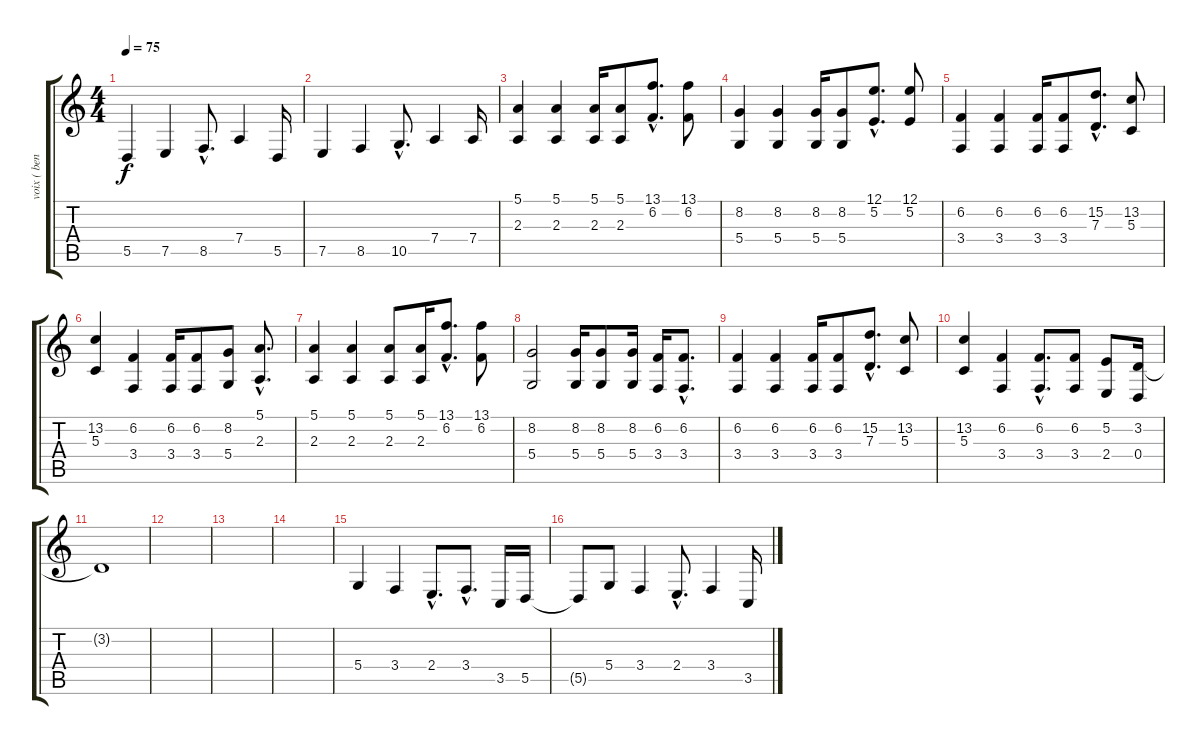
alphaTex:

\track ("voix ( benoit )" "voix ( ben") {instrument lead5charang}
\staff {score tabs}
\tuning (E4 B3 G3 D3 A2 E2) {hide}
\ts (4 4)
\tempo 75
\clef g2
\ks c
5.5.4{dy f} 7.5.4 8.5{hac}.8{d} 7.4.4 5.5.16 |
7.5.4 8.5.4 10.5{hac}.8{d} 7.4.4 7.4.16 |
(5.1 2.3).4 (5.1 2.3).4 (5.1 2.3).16 (5.1 2.3).8 (13.1{hac} 6.2{hac}).8{d} (13.1 6.2).8 |
(8.2 5.4).4 (8.2 5.4).4 (8.2 5.4).16 (8.2 5.4).8 (12.1{hac} 5.2{hac}).8{d} (12.1 5.2).8 |
(6.2 3.4).4 (6.2 3.4).4 (6.2 3.4).16 (6.2 3.4).8 (15.2{hac} 7.3{hac}).8{d} (13.2 5.3).8 |
(13.2 5.3).4 (6.2 3.4).4 (6.2 3.4).16 (6.2 3.4).8 (8.2 5.4).8 (5.1{hac} 2.3{hac}).8{d} |
(5.1 2.3).4 (5.1 2.3).4 (5.1 2.3).8 (5.1 2.3).16 (13.1{hac} 6.2{hac}).8{d} (13.1 6.2).8 |
(8.2 5.4).2 (8.2 5.4).16 (8.2 5.4).8 (8.2 5.4).16 (6.2 3.4).16 (6.2{hac} 3.4{hac}).8{d} |
(6.2 3.4).4 (6.2 3.4).4 (6.2 3.4).16 (6.2 3.4).8 (15.2{hac} 7.3{hac}).8{d} (13.2 5.3).8 |
(13.2 5.3).4 (6.2 3.4).4 (6.2{hac} 3.4{hac}).8{d} (6.2 3.4).8 (5.2 2.4).8 (3.2 0.4).16 |
3.2{t}.1 |
|
|
|
5.4.4 3.4.4 2.4{hac}.8{d} 3.4{hac}.8{d} 3.5.16 5.5.16 |
5.5{t}.8 5.4.8 3.4.4 2.4{hac}.8{d} 3.4.4 3.5.16
